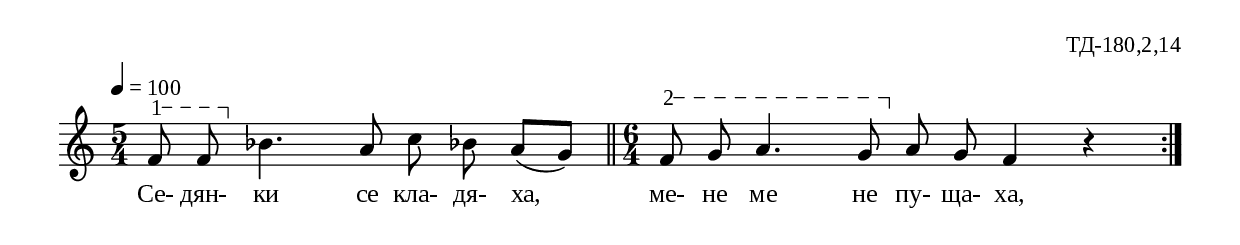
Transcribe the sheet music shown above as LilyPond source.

%{
td_180_2_14
%}

\include "td-preamble.ly"

\score {
\relative c' {
\tempo 4 = 100
%\cadenzaOn
\time 5/4
\varA
f8\startTextSpan f\stopTextSpan\noBeam 
bes4. a8 c\noBeam bes! a[( g]) 
\bar "||"
\time 6/4
\varB
f8\startTextSpan g\noBeam a4. g8\stopTextSpan 
a\noBeam g f4 r
\bar ":|"
}
\addlyrics { Се- дян- ки се кла- дя- ха, ме- не ме не пу- ща- ха, }
%
\layout {
%   \context { 
%	    \Staff \remove "Time_signature_engraver" } 
  indent = #0
  line-width = 190\mm
  ragged-right=##f
}
%
\midi { 
	\context {
		\Score tempoWholesPerMinute = #(ly:make-moment 100 4)
		}
	}
}
%
\header{
  opus = "ТД-180,2,14"
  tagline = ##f
}


